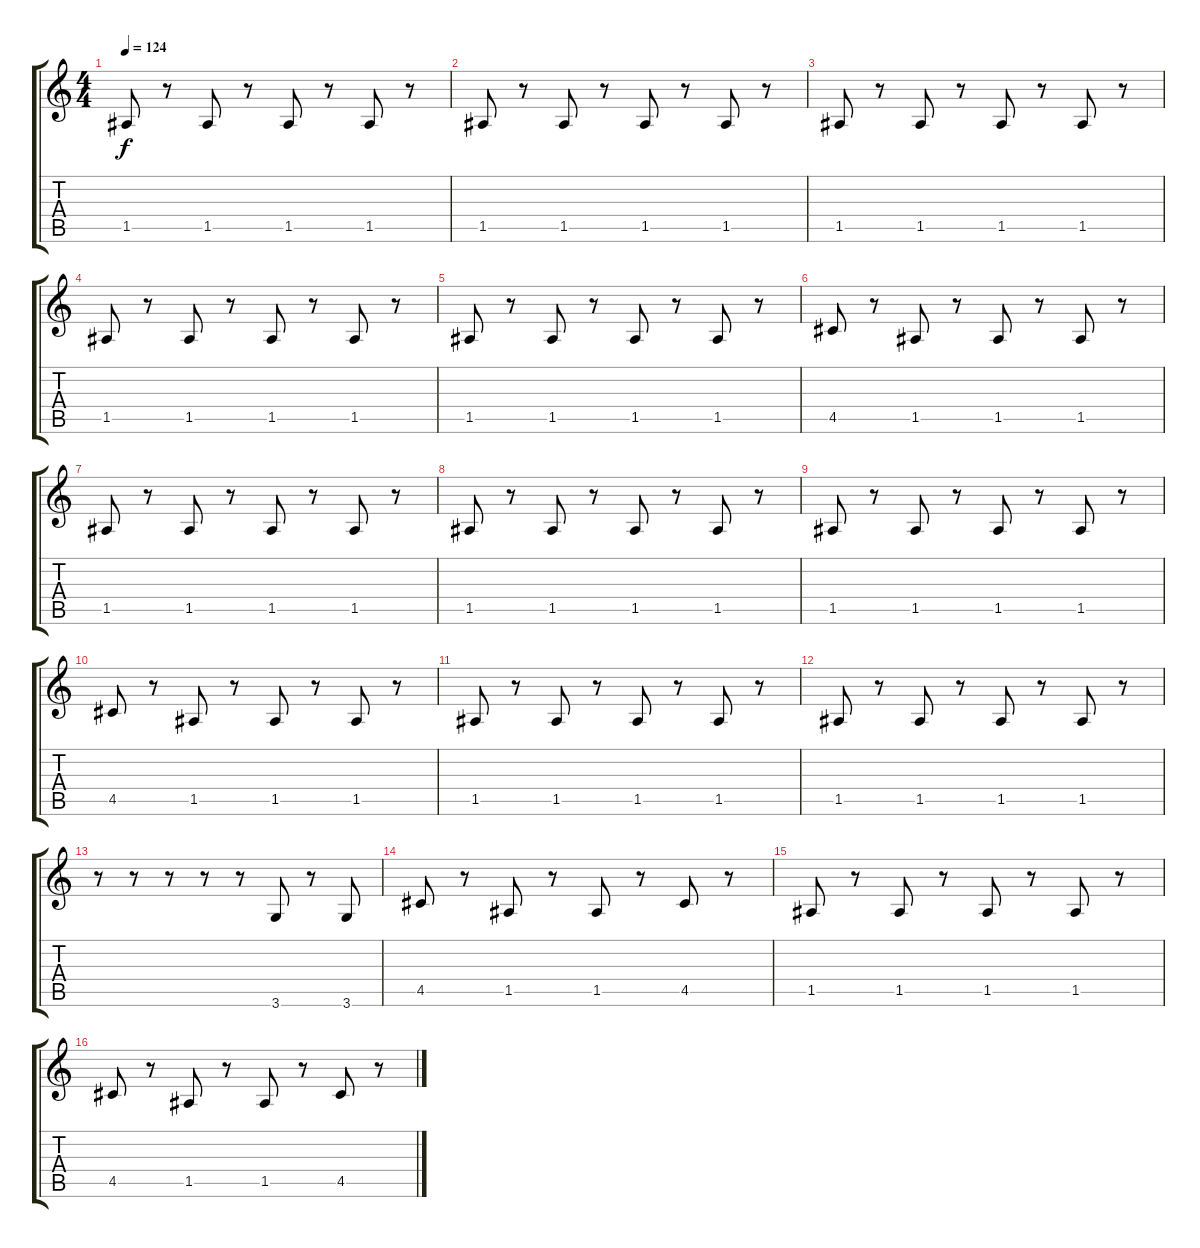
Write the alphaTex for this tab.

\track "" {instrument acousticguitarsteel}
\staff {score tabs}
\tuning (E4 B3 G3 D3 A2 E2) {hide}
\ts (4 4)
\tempo 124
\clef g2
\ks c
1.5.8{dy f} r.8 1.5.8 r.8 1.5.8 r.8 1.5.8 r.8 |
1.5.8 r.8 1.5.8 r.8 1.5.8 r.8 1.5.8 r.8 |
1.5.8 r.8 1.5.8 r.8 1.5.8 r.8 1.5.8 r.8 |
1.5.8 r.8 1.5.8 r.8 1.5.8 r.8 1.5.8 r.8 |
1.5.8 r.8 1.5.8 r.8 1.5.8 r.8 1.5.8 r.8 |
4.5.8 r.8 1.5.8 r.8 1.5.8 r.8 1.5.8 r.8 |
1.5.8 r.8 1.5.8 r.8 1.5.8 r.8 1.5.8 r.8 |
1.5.8 r.8 1.5.8 r.8 1.5.8 r.8 1.5.8 r.8 |
1.5.8 r.8 1.5.8 r.8 1.5.8 r.8 1.5.8 r.8 |
4.5.8 r.8 1.5.8 r.8 1.5.8 r.8 1.5.8 r.8 |
1.5.8 r.8 1.5.8 r.8 1.5.8 r.8 1.5.8 r.8 |
1.5.8 r.8 1.5.8 r.8 1.5.8 r.8 1.5.8 r.8 |
r.8 r.8 r.8 r.8 r.8 3.6.8 r.8 3.6.8 |
4.5.8 r.8 1.5.8 r.8 1.5.8 r.8 4.5.8 r.8 |
1.5.8 r.8 1.5.8 r.8 1.5.8 r.8 1.5.8 r.8 |
4.5.8 r.8 1.5.8 r.8 1.5.8 r.8 4.5.8 r.8
